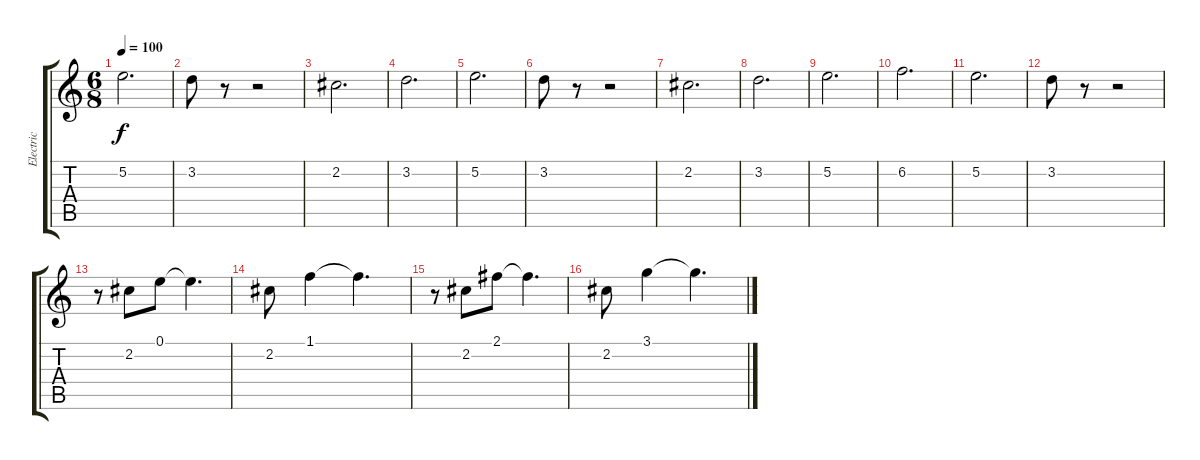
\track ("Electric" "Electric") {instrument overdrivenguitar}
\staff {score tabs}
\tuning (E4 B3 G3 D3 A2 E2) {hide}
\ts (6 8)
\tempo 100
\clef g2
\ks c
5.2.2{d dy f} |
3.2.8 r.8 r.2 |
2.2.2{d} |
3.2.2{d} |
5.2.2{d} |
3.2.8 r.8 r.2 |
2.2.2{d} |
3.2.2{d} |
5.2.2{d} |
6.2.2{d} |
5.2.2{d} |
3.2.8 r.8 r.2 |
r.8 2.2.8 0.1.8 0.1{t}.4{d} |
2.2.8 1.1.4 1.1{t}.4{d} |
r.8 2.2.8 2.1.8 2.1{t}.4{d} |
2.2.8 3.1.4 3.1{t}.4{d}
